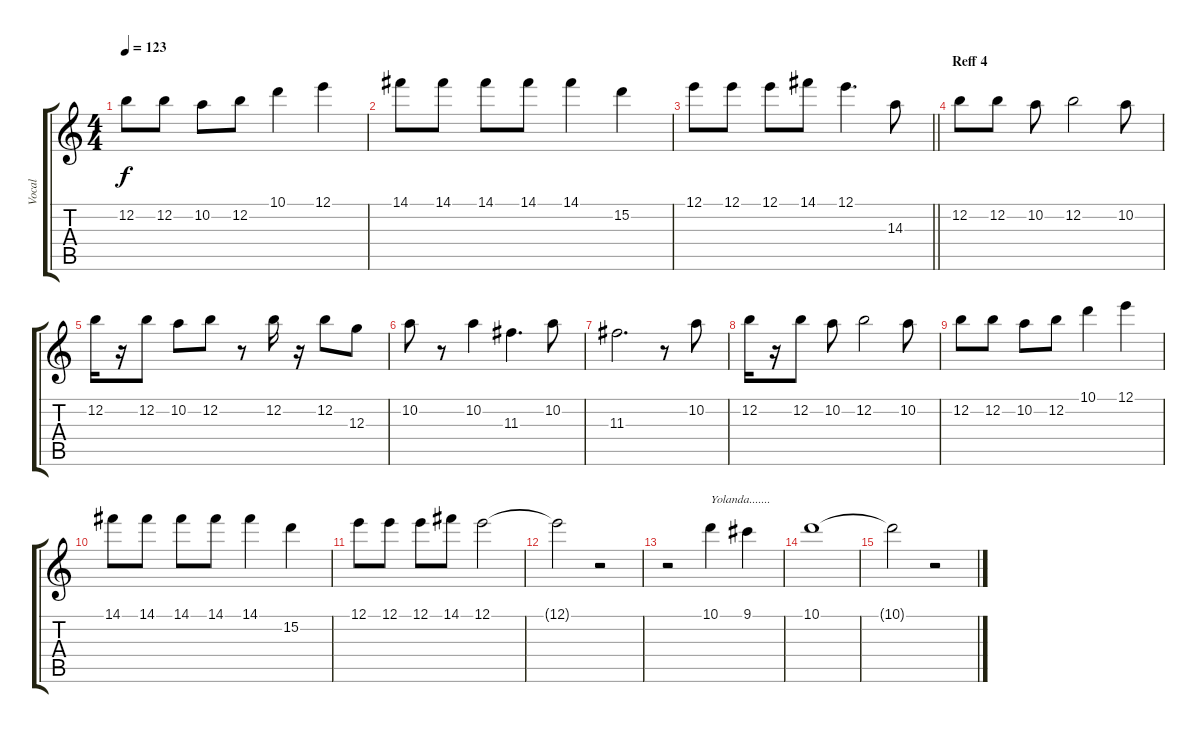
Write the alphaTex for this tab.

\track ("Vocal" "Vocal") {instrument contrabass}
\staff {score tabs}
\tuning (E4 B3 G3 D3 A2 E2) {hide}
\ts (4 4)
\tempo 123
\clef g2
\ks c
12.2.8{dy f} 12.2.8 10.2.8 12.2.8 10.1.4 12.1.4 |
14.1.8 14.1.8 14.1.8 14.1.8 14.1.4 15.2.4 |
\barLineRight lightlight
12.1.8 12.1.8 12.1.8 14.1.8 12.1.4{d} 14.3.8 |
\section ("" "Reff 4")
12.2.8 12.2.8 10.2.8 12.2.2 10.2.8 |
12.2.16 r.16 12.2.8 10.2.8 12.2.8 r.8 12.2.16 r.16 12.2.8 12.3.8 |
10.2.8 r.8 10.2.4 11.3.4{d} 10.2.8 |
11.3.2{d} r.8 10.2.8 |
12.2.16 r.16 12.2.8 10.2.8 12.2.2 10.2.8 |
12.2.8 12.2.8 10.2.8 12.2.8 10.1.4 12.1.4 |
14.1.8 14.1.8 14.1.8 14.1.8 14.1.4 15.2.4 |
12.1.8 12.1.8 12.1.8 14.1.8 12.1.2 |
12.1{t}.2 r.2 |
r.2 10.1.4{txt "Yolanda......."} 9.1.4 |
10.1.1 |
10.1{t}.2 r.2
